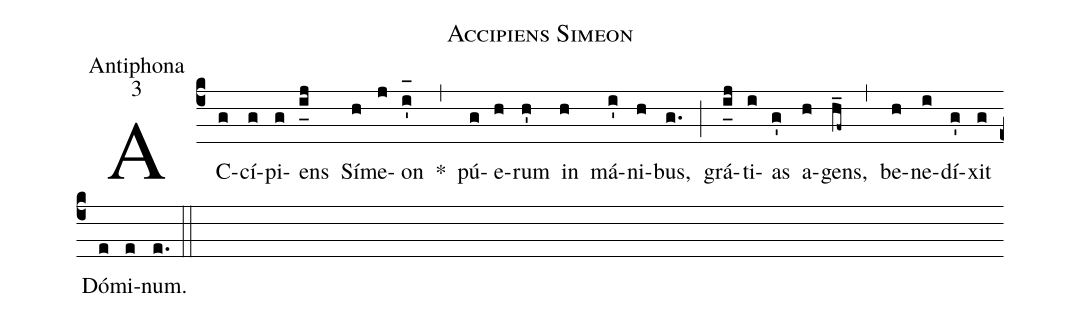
name:Accipiens Simeon;
office-part:Antiphona;
mode:3;
%%
(c4) AC(g)cí(g)pi(g)ens(i_[uh:l]j) Sí(h)me(j)on(i'_[oh:h]) *(,) pú(g)e(h)rum(h') in(h) má(i')ni(h)bus,(g.) (;) grá(i_[uh:l]j)ti(i)as(g') a(h)gens,(h_f~) (,) be(h)ne(i)dí(g')xit(g) Dó(e)mi(e)num.(e.) (::)

%<eu>E(j) u(j) o(j) u(h) a(j) e.</eu>(i.) (::)
